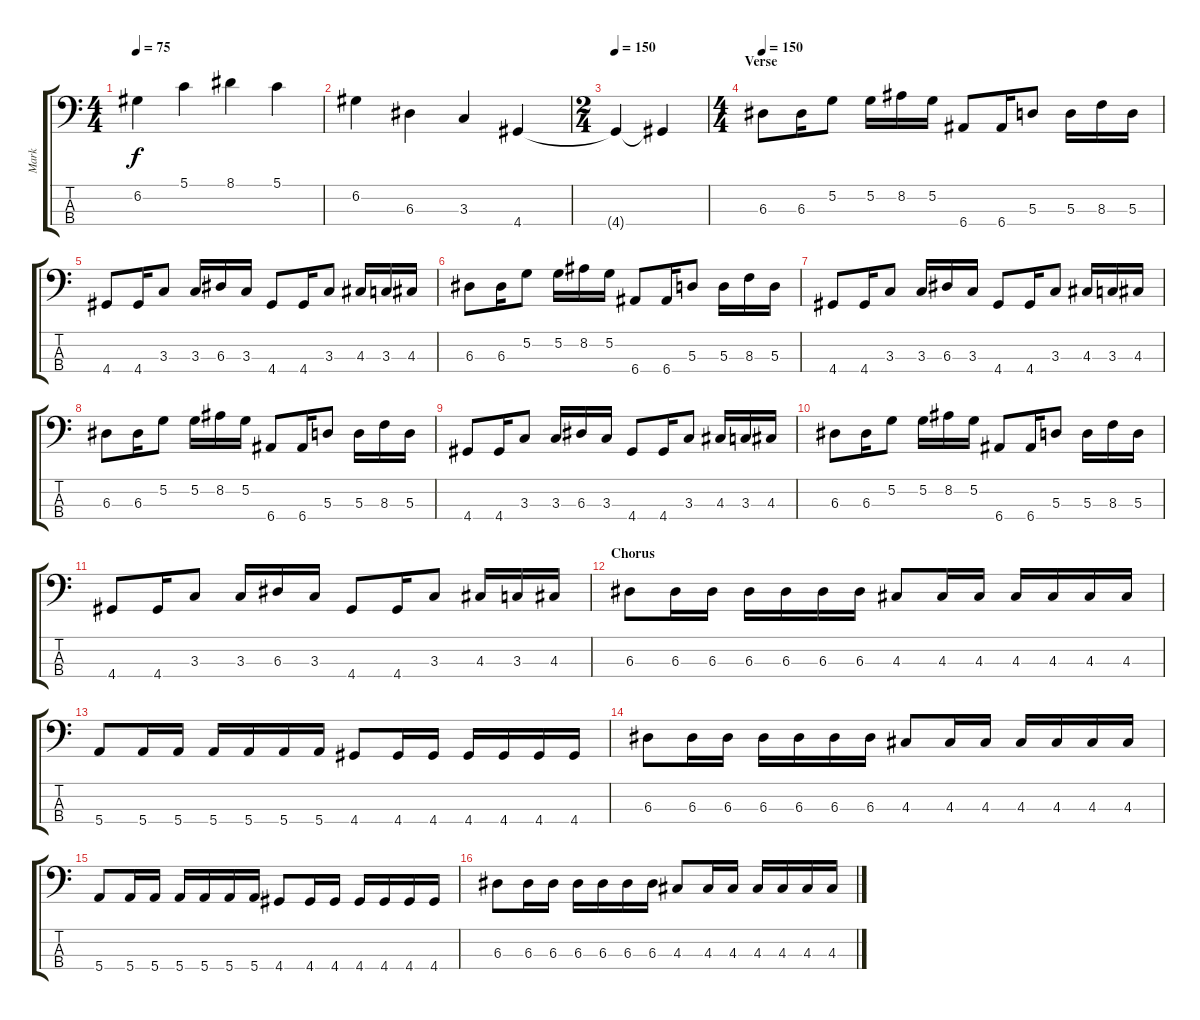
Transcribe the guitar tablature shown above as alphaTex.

\track ("Mark" "Mark") {instrument electricbasspick}
\staff {score tabs}
\tuning (G2 D2 A1 E1) {hide}
\ts (4 4)
\tempo 75
\clef f4
\ks c
6.2.4{dy f} 5.1.4 8.1.4 5.1.4 |
6.2.4 6.3.4 3.3.4 4.4.4 |
\ts (2 4)
\tempo 150
4.4{t}.4 4.4{t}.4 |
\ts (4 4)
\section ("" "Verse")
\tempo 150
6.3.8 6.3.16 5.2.8 5.2.16 8.2.16 5.2.16 6.4.8 6.4.16 5.3.8 5.3.16 8.3.16 5.3.16 |
4.4.8 4.4.16 3.3.8 3.3.16 6.3.16 3.3.16 4.4.8 4.4.16 3.3.8 4.3.16 3.3.16 4.3.16 |
6.3.8 6.3.16 5.2.8 5.2.16 8.2.16 5.2.16 6.4.8 6.4.16 5.3.8 5.3.16 8.3.16 5.3.16 |
4.4.8 4.4.16 3.3.8 3.3.16 6.3.16 3.3.16 4.4.8 4.4.16 3.3.8 4.3.16 3.3.16 4.3.16 |
6.3.8 6.3.16 5.2.8 5.2.16 8.2.16 5.2.16 6.4.8 6.4.16 5.3.8 5.3.16 8.3.16 5.3.16 |
4.4.8 4.4.16 3.3.8 3.3.16 6.3.16 3.3.16 4.4.8 4.4.16 3.3.8 4.3.16 3.3.16 4.3.16 |
6.3.8 6.3.16 5.2.8 5.2.16 8.2.16 5.2.16 6.4.8 6.4.16 5.3.8 5.3.16 8.3.16 5.3.16 |
4.4.8 4.4.16 3.3.8 3.3.16 6.3.16 3.3.16 4.4.8 4.4.16 3.3.8 4.3.16 3.3.16 4.3.16 |
\section ("" "Chorus")
6.3.8 6.3.16 6.3.16 6.3.16 6.3.16 6.3.16 6.3.16 4.3.8 4.3.16 4.3.16 4.3.16 4.3.16 4.3.16 4.3.16 |
5.4.8 5.4.16 5.4.16 5.4.16 5.4.16 5.4.16 5.4.16 4.4.8 4.4.16 4.4.16 4.4.16 4.4.16 4.4.16 4.4.16 |
6.3.8 6.3.16 6.3.16 6.3.16 6.3.16 6.3.16 6.3.16 4.3.8 4.3.16 4.3.16 4.3.16 4.3.16 4.3.16 4.3.16 |
5.4.8 5.4.16 5.4.16 5.4.16 5.4.16 5.4.16 5.4.16 4.4.8 4.4.16 4.4.16 4.4.16 4.4.16 4.4.16 4.4.16 |
6.3.8 6.3.16 6.3.16 6.3.16 6.3.16 6.3.16 6.3.16 4.3.8 4.3.16 4.3.16 4.3.16 4.3.16 4.3.16 4.3.16
